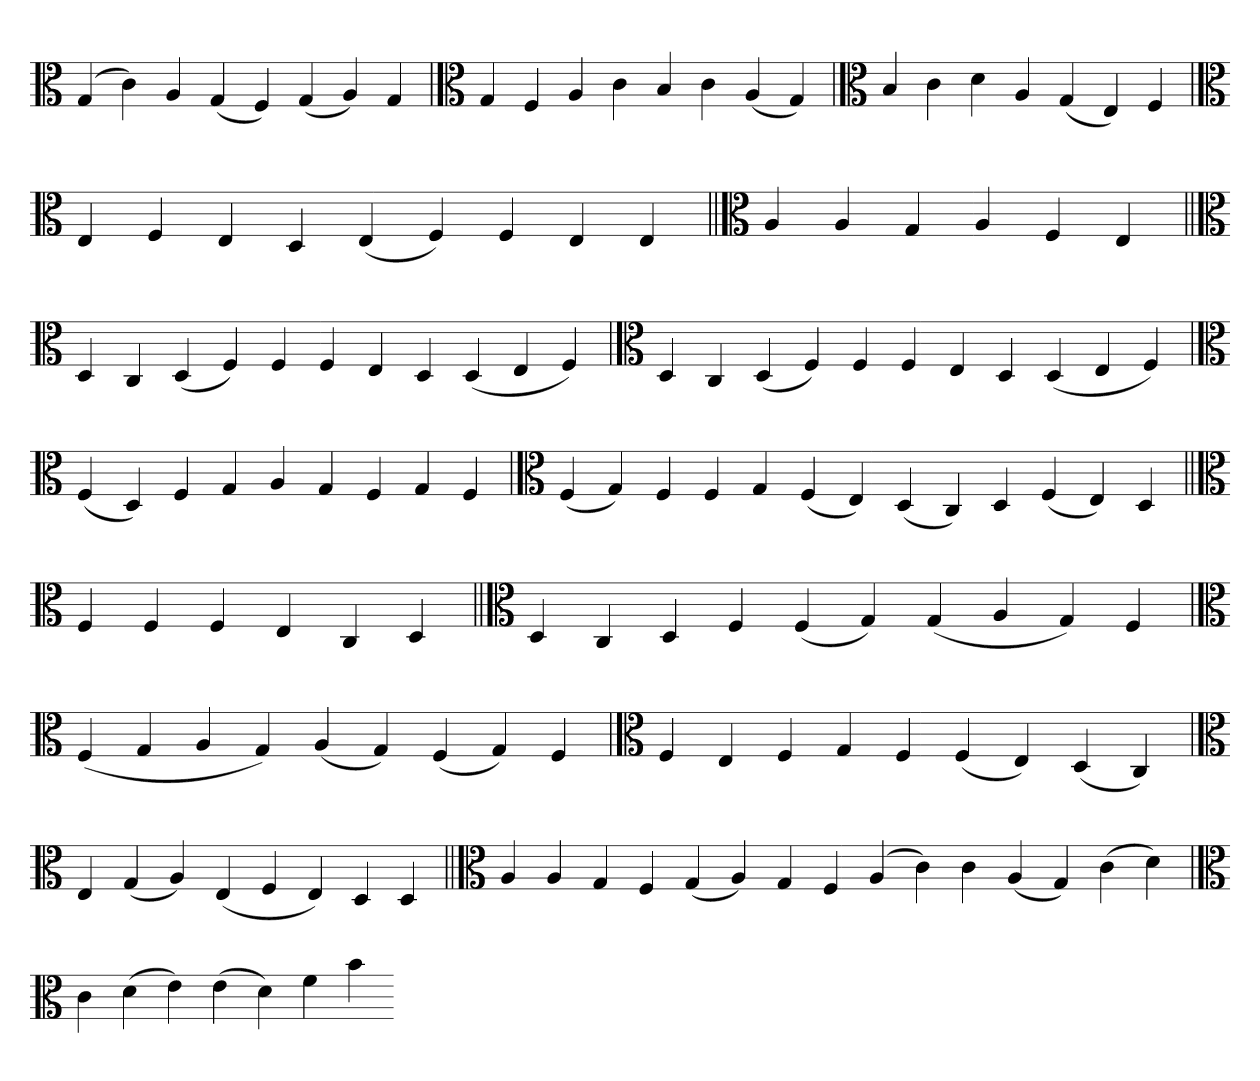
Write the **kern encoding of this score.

**kern
*part1
*staff1
*clefC3
=
(4G
4c)
4A
(4G
4F)
(4G
4A)
4G
=`
*clefC3
4G
4F
4A
4c
4B
4c
(4A
4G)
='
*clefC3
4B
4c
4d
4A
(4G
4E)
4F
=`
*clefC3
4E
4F
4E
4D
(4E
4F)
4F
4E
4E
=||
*clefC3
4A
4A
4G
4A
4F
4E
=||
*clefC3
4D
4C
(4D
4F)
4F
4F
4E
4D
(4D
4E
4F)
=`
*clefC3
4D
4C
(4D
4F)
4F
4F
4E
4D
(4D
4E
4F)
='
*clefC3
(4F
4D)
4F
4G
4A
4G
4F
4G
4F
=`
*clefC3
(4F
4G)
4F
4F
4G
(4F
4E)
(4D
4C)
4D
(4F
4E)
4D
=||
*clefC3
4F
4F
4F
4E
4C
4D
=||
*clefC3
4D
4C
4D
4F
(4F
4G)
(4G
4A
4G)
4F
=`
*clefC3
(4F
4G
4A
4G)
(4A
4G)
(4F
4G)
4F
='
*clefC3
4F
4E
4F
4G
4F
(4F
4E)
(4D
4C)
=`
*clefC3
4E
(4G
4A)
(4E
4F
4E)
4D
4D
=||
*clefC3
4A
4A
4G
4F
(4G
4A)
4G
4F
(4A
4c)
4c
(4A
4G)
(4c
4d)
=`
*clefC3
4c
(4d
4e)
(4e
4d)
4f
4b
=-
*-
